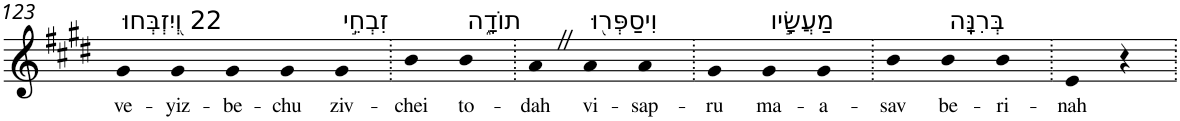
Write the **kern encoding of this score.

**kern	**text
*part1	*part1
*staff1	*staff1
*I"Piano	*
*I'Pno	*
!!LO:PB:g=z
*clefG2	*
*k[f#c#g#d#]	*
*E:	*
=123	=123
!LO:TX:a:t=22 וְ֭יִזְבְּחוּ	!
!	!LO:LY:b
4g#	ve-
!	!LO:LY:b
4g#	-yiz-
!	!LO:LY:b
4g#	-be-
!	!LO:LY:b
4g#	-chu
!LO:TX:a:t=זִבְחֵ֣י	!
!	!LO:LY:b
4g#	ziv-
=124.	=124.
!	!LO:LY:b
4b	-chei
!LO:TX:a:t=תוֹדָ֑ה	!
!	!LO:LY:b
4b	to-
=125.	=125.
!	!LO:LY:b
4aZ	-dah
!LO:TX:a:t=וִיסַפְּר֖וּ	!
!	!LO:LY:b
4a	vi-
!	!LO:LY:b
4a	-sap-
=126.	=126.
!	!LO:LY:b
4g#	-ru
!LO:TX:a:t=מַעֲשָׂ֣יו	!
!	!LO:LY:b
4g#	ma-
!	!LO:LY:b
4g#	-a-
=127.	=127.
!	!LO:LY:b
4b	-sav
!LO:TX:a:t=בְּרִנָּֽה	!
!	!LO:LY:b
4b	be-
!	!LO:LY:b
4b	-ri-
=128.	=128.
!	!LO:LY:b
4e	-nah
4r	.
=.	=.
*-	*-
